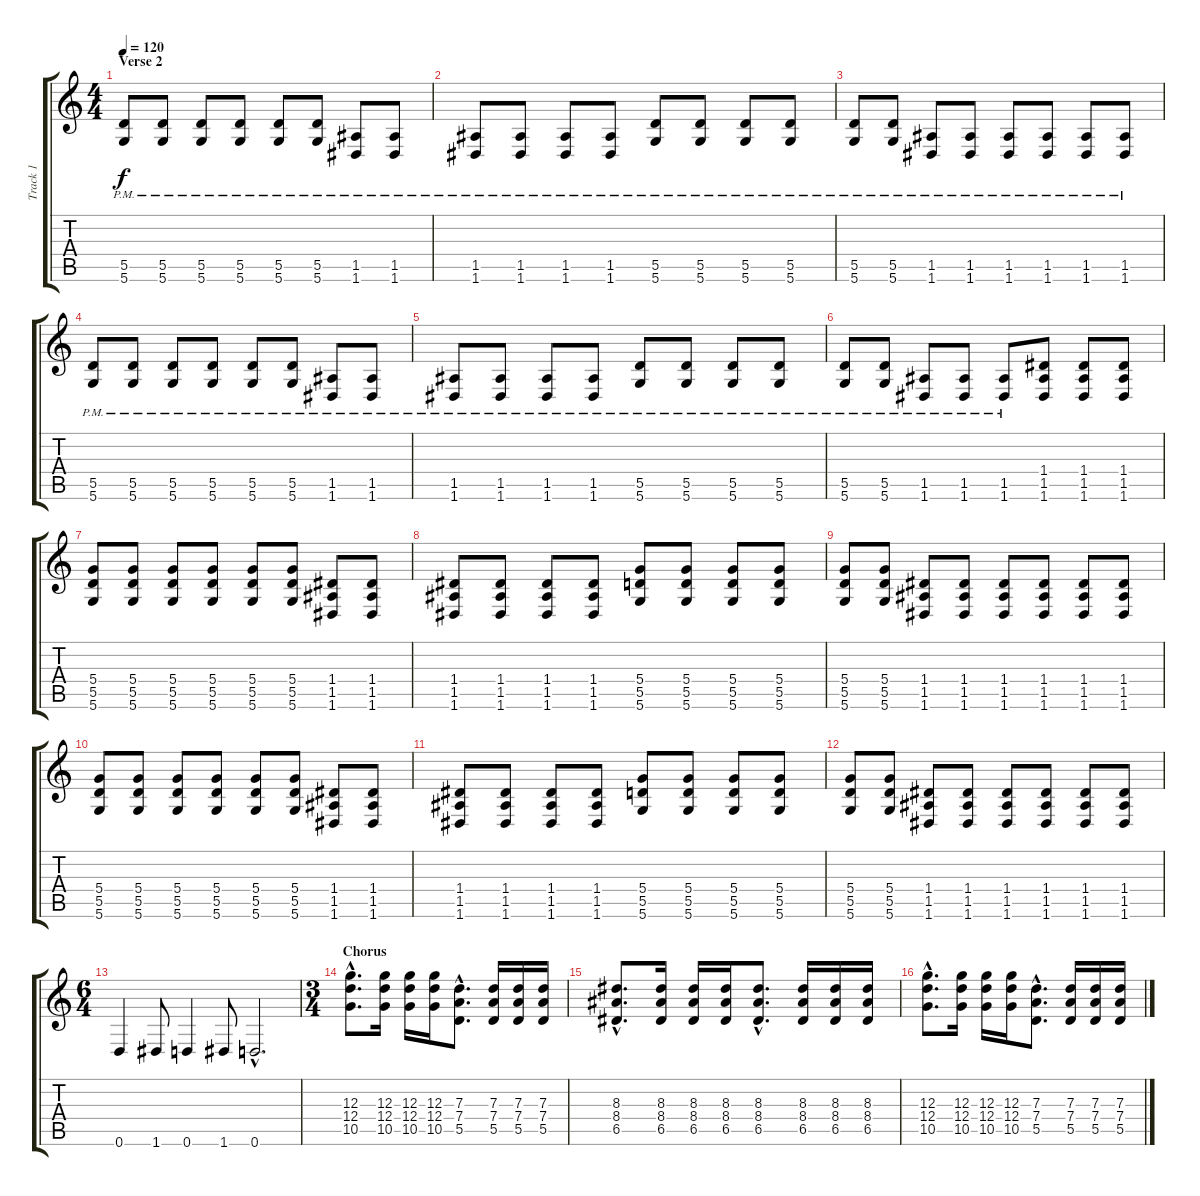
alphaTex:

\track ("Track 1" "Track 1") {instrument distortionguitar}
\staff {score tabs}
\tuning (E4 B3 G3 D3 A2 D2) {hide}
\ts (4 4)
\section ("" "Verse 2")
\tempo 120
\clef g2
\ks c
(5.5{pm} 5.6{pm}).8{dy f} (5.5{pm} 5.6{pm}).8 (5.5{pm} 5.6{pm}).8 (5.5{pm} 5.6{pm}).8 (5.5{pm} 5.6{pm}).8 (5.5{pm} 5.6{pm}).8 (1.5{pm} 1.6{pm}).8 (1.5{pm} 1.6{pm}).8 |
(1.5{pm} 1.6{pm}).8 (1.5{pm} 1.6{pm}).8 (1.5{pm} 1.6{pm}).8 (1.5{pm} 1.6{pm}).8 (5.5{pm} 5.6{pm}).8 (5.5{pm} 5.6{pm}).8 (5.5{pm} 5.6{pm}).8 (5.5{pm} 5.6{pm}).8 |
(5.5{pm} 5.6{pm}).8 (5.5{pm} 5.6{pm}).8 (1.5{pm} 1.6{pm}).8 (1.5{pm} 1.6{pm}).8 (1.5{pm} 1.6{pm}).8 (1.5{pm} 1.6{pm}).8 (1.5{pm} 1.6{pm}).8 (1.5{pm} 1.6{pm}).8 |
(5.5{pm} 5.6{pm}).8 (5.5{pm} 5.6{pm}).8 (5.5{pm} 5.6{pm}).8 (5.5{pm} 5.6{pm}).8 (5.5{pm} 5.6{pm}).8 (5.5{pm} 5.6{pm}).8 (1.5{pm} 1.6{pm}).8 (1.5{pm} 1.6{pm}).8 |
(1.5{pm} 1.6{pm}).8 (1.5{pm} 1.6{pm}).8 (1.5{pm} 1.6{pm}).8 (1.5{pm} 1.6{pm}).8 (5.5{pm} 5.6{pm}).8 (5.5{pm} 5.6{pm}).8 (5.5{pm} 5.6{pm}).8 (5.5{pm} 5.6{pm}).8 |
(5.5{pm} 5.6{pm}).8 (5.5{pm} 5.6{pm}).8 (1.5{pm} 1.6{pm}).8 (1.5{pm} 1.6{pm}).8 (1.5{pm} 1.6{pm}).8 (1.4 1.5 1.6).8 (1.4 1.5 1.6).8 (1.4 1.5 1.6).8 |
(5.4 5.5 5.6).8 (5.4 5.5 5.6).8 (5.4 5.5 5.6).8 (5.4 5.5 5.6).8 (5.4 5.5 5.6).8 (5.4 5.5 5.6).8 (1.4 1.5 1.6).8 (1.4 1.5 1.6).8 |
(1.4 1.5 1.6).8 (1.4 1.5 1.6).8 (1.4 1.5 1.6).8 (1.4 1.5 1.6).8 (5.4 5.5 5.6).8 (5.4 5.5 5.6).8 (5.4 5.5 5.6).8 (5.4 5.5 5.6).8 |
(5.4 5.5 5.6).8 (5.4 5.5 5.6).8 (1.4 1.5 1.6).8 (1.4 1.5 1.6).8 (1.4 1.5 1.6).8 (1.4 1.5 1.6).8 (1.4 1.5 1.6).8 (1.4 1.5 1.6).8 |
(5.4 5.5 5.6).8 (5.4 5.5 5.6).8 (5.4 5.5 5.6).8 (5.4 5.5 5.6).8 (5.4 5.5 5.6).8 (5.4 5.5 5.6).8 (1.4 1.5 1.6).8 (1.4 1.5 1.6).8 |
(1.4 1.5 1.6).8 (1.4 1.5 1.6).8 (1.4 1.5 1.6).8 (1.4 1.5 1.6).8 (5.4 5.5 5.6).8 (5.4 5.5 5.6).8 (5.4 5.5 5.6).8 (5.4 5.5 5.6).8 |
(5.4 5.5 5.6).8 (5.4 5.5 5.6).8 (1.4 1.5 1.6).8 (1.4 1.5 1.6).8 (1.4 1.5 1.6).8 (1.4 1.5 1.6).8 (1.4 1.5 1.6).8 (1.4 1.5 1.6).8 |
\ts (6 4)
0.6.4 1.6.8 0.6.4 1.6.8 0.6{hac}.2{d} |
\ts (3 4)
\section ("" "Chorus")
(12.3{hac} 12.4{hac} 10.5{hac}).8{d} (12.3 12.4 10.5).16 (12.3 12.4 10.5).16 (12.3 12.4 10.5).16 (7.3{hac} 7.4{hac} 5.5{hac}).8{d} (7.3 7.4 5.5).16 (7.3 7.4 5.5).16 (7.3 7.4 5.5).16 |
(8.3{hac} 8.4{hac} 6.5{hac}).8{d} (8.3 8.4 6.5).16 (8.3 8.4 6.5).16 (8.3 8.4 6.5).16 (8.3{hac} 8.4{hac} 6.5{hac}).8{d} (8.3 8.4 6.5).16 (8.3 8.4 6.5).16 (8.3 8.4 6.5).16 |
(12.3{hac} 12.4{hac} 10.5{hac}).8{d} (12.3 12.4 10.5).16 (12.3 12.4 10.5).16 (12.3 12.4 10.5).16 (7.3{hac} 7.4{hac} 5.5{hac}).8{d} (7.3 7.4 5.5).16 (7.3 7.4 5.5).16 (7.3 7.4 5.5).16
